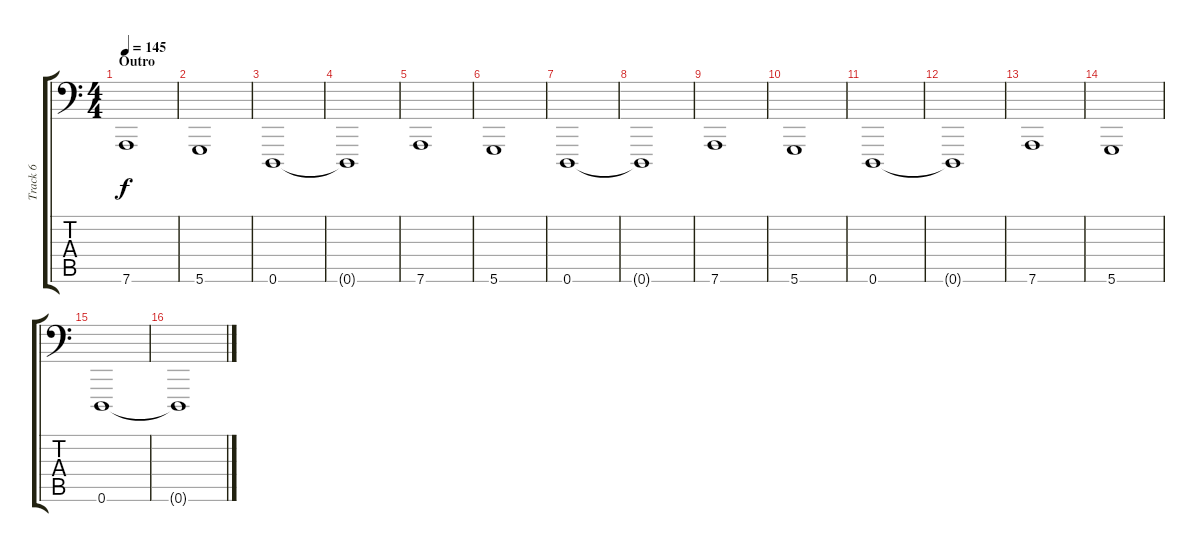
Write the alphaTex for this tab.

\track ("Track 6" "Track 6") {instrument lead1square}
\staff {score tabs}
\tuning (E4 B3 G3 D2 A2 D1) {hide}
\ts (4 4)
\section ("" "Outro")
\tempo 145
\clef f4
\ks c
7.6.1{dy f} |
5.6.1 |
0.6.1 |
0.6{t}.1 |
7.6.1 |
5.6.1 |
0.6.1 |
0.6{t}.1 |
7.6.1 |
5.6.1 |
0.6.1 |
0.6{t}.1 |
7.6.1 |
5.6.1 |
0.6.1 |
0.6{t}.1
